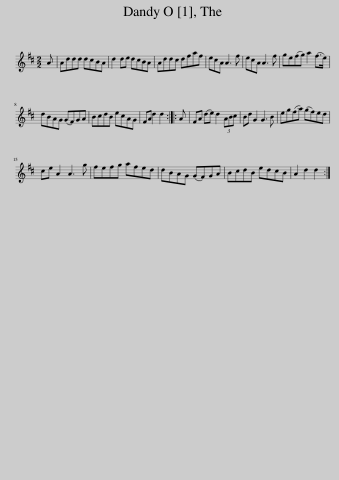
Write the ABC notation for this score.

X:1
L:1/8
M:2/2
I:linebreak $
K:D
V:1 treble
V:1
 A | Addd dcBA | d2 de dcBA | Addc dfaf | ecA A3 f | %5
 ecA A3 f | ge(fg) a2 (f>e) |$ dBAG (GF)GA | BcdB ecAG | FA d2 d2 :: %10
 A | FA (de) d2 (3ABc | Bd G2 G3 B | eg(fa) (gf)ed |$ ce A2 A3 g | %15
 fefg afed | dBAG (GF)GA | BcdB edcB | A2 d2 d2 :| %19
